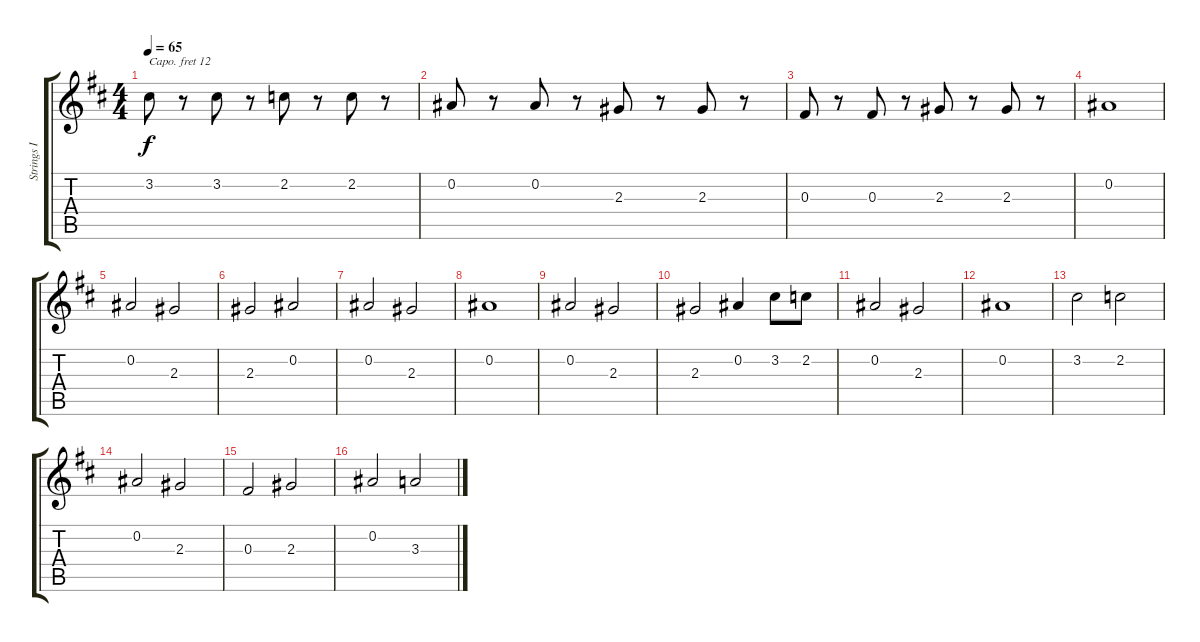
\track ("Strings I" "Strings I") {instrument stringensemble1}
\staff {score tabs}
\capo 12
\tuning (Eb4 Bb3 Gb3 Db3 Ab2 Eb2) {hide}
\ts (4 4)
\tempo 65
\clef g2
\ks d
3.2.8{dy f} r.8 3.2.8 r.8 2.2.8 r.8 2.2.8 r.8 |
0.2.8 r.8 0.2.8 r.8 2.3.8 r.8 2.3.8 r.8 |
0.3.8 r.8 0.3.8 r.8 2.3.8 r.8 2.3.8 r.8 |
0.2.1 |
0.2.2 2.3.2 |
2.3.2 0.2.2 |
0.2.2 2.3.2 |
0.2.1 |
0.2.2 2.3.2 |
2.3.2 0.2.4 3.2.8 2.2.8 |
0.2.2 2.3.2 |
0.2.1 |
3.2.2 2.2.2 |
0.2.2 2.3.2 |
0.3.2 2.3.2 |
0.2.2 3.3.2
